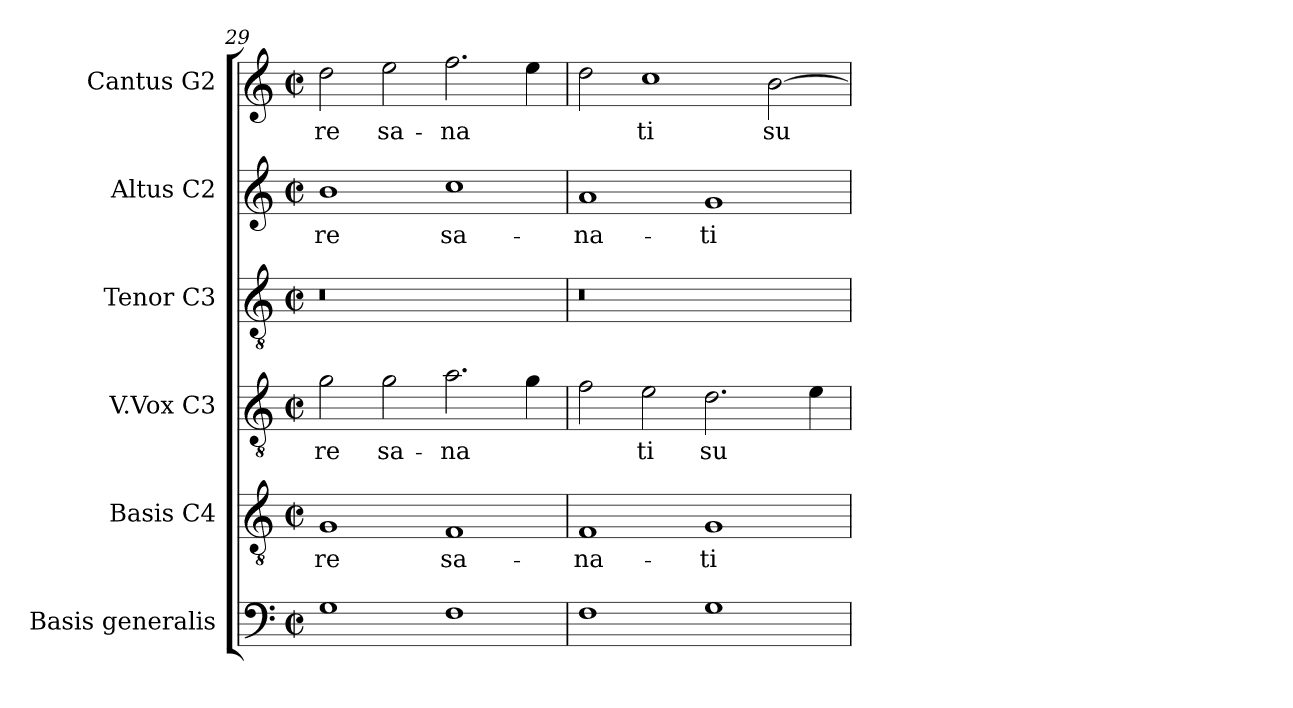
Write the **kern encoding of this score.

**kern	**kern	**text	**kern	**text	**kern	**kern	**text	**kern	**text
*part6	*part5	*part5	*part4	*part4	*part3	*part2	*part2	*part1	*part1
*staff6	*staff5	*staff5	*staff4	*staff4	*staff3	*staff2	*staff2	*staff1	*staff1
*I"Basis  generalis	*I"Basis  C4	*	*I"V.Vox  C3	*	*I"Tenor  C3	*I"Altus  C2	*	*I"Cantus  G2	*
*	*I'B	*	*	*	*I'T	*I'A	*	*I'C	*
*clefF4	*clefGv2	*	*clefGv2	*	*clefGv2	*clefG2	*	*clefG2	*
*k[]	*k[]	*	*k[]	*	*k[]	*k[]	*	*k[]	*
*C:	*C:	*	*C:	*	*C:	*C:	*	*C:	*
*M2/2	*M2/2	*	*M2/2	*	*M2/2	*M2/2	*	*M2/2	*
*met(c|)	*met(c|)	*	*met(c|)	*	*met(c|)	*met(c|)	*	*met(c|)	*
=29	=29	=29	=29	=29	=29	=29	=29	=29	=29
!	!	!LO:LY:b:cj	!	!LO:LY:b:cj	!	!	!LO:LY:b:cj	!	!LO:LY:b:cj
1G	1G	-re	2g\	-re	0r	1b	-re	2dd\	-re
!	!	!	!	!LO:LY:b:cj	!	!	!	!	!LO:LY:b:cj
.	.	.	2g\	sa-	.	.	.	2ee\	sa-
!	!	!LO:LY:b:cj	!	!LO:LY:b:cj	!	!	!LO:LY:b:cj	!	!LO:LY:b:cj
1F	1F	sa-	2.a\	-na-	.	1cc	sa-	2.ff\	-na-
!	!	!	!	!LO:LY:b:cj	!	!	!	!	!LO:LY:b:cj
.	.	.	4g\	--	.	.	.	4ee\	--
=30	=30	=30	=30	=30	=30	=30	=30	=30	=30
!	!	!LO:LY:b:cj	!	!LO:LY:b:cj	!	!	!LO:LY:b:cj	!	!LO:LY:b:cj
1F	1F	-na-	2f\	--	0r	1a	-na-	2dd\	--
!	!	!	!	!LO:LY:b:cj	!	!	!	!	!LO:LY:b:cj
.	.	.	2e\	-ti	.	.	.	1cc	-ti
!	!	!LO:LY:b:cj	!	!LO:LY:b:cj	!	!	!LO:LY:b:cj	!	!
1G	1G	-ti	2.d\	su-	.	1g	-ti	.	.
!	!	!	!	!	!	!	!	!	!LO:LY:b:cj
.	.	.	.	.	.	.	.	[<2b\	su-
!	!	!	!	!LO:LY:b:cj	!	!	!	!	!
.	.	.	4e\	--	.	.	.	.	.
=	=	=	=	=	=	=	=	=	=
*-	*-	*-	*-	*-	*-	*-	*-	*-	*-
